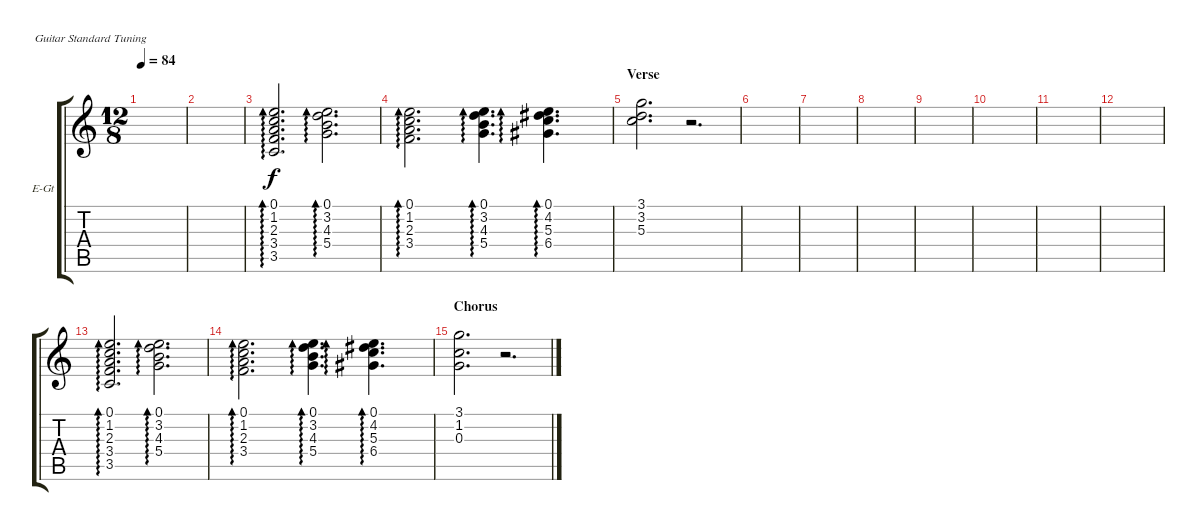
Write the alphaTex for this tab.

\defaultSystemsLayout 4
\bracketExtendMode groupsimilarinstruments
\firstSystemTrackNameOrientation horizontal
\otherSystemsTrackNameOrientation horizontal
\track ("Electric Guitar" "E-Gt") {instrument electricguitarclean}
\staff {score tabs}
\tuning (E4 B3 G3 D3 A2 E2)
\ts (12 8)
\tempo 84
\clef g2
\scale
0.333333
\ks c
|
\scale
0.333333 |
\scale
0.333333 (3.5 3.4 2.3 1.2 0.1).2{d ad 0} (5.4 4.3 3.2 0.1).2{d ad 0} |
\scale
0.333333 (3.4 2.3 1.2 0.1).2{d ad 0} (0.1 3.2 4.3 5.4).4{d ad 0} (6.4 5.3 4.2 0.1).4{d ad 0} |
\section ("" "Verse")
\scale
0.333333 (3.1 3.2 5.3).2{d} r.2{d} |
\scale
0.333333 |
\scale
0.333333 |
\scale
0.333333 |
\scale
0.333333 |
\scale
0.333333 |
\scale
0.333333 |
\scale
0.333333 |
\scale
0.333333 (3.5 3.4 2.3 1.2 0.1).2{d ad 0} (5.4 4.3 3.2 0.1).2{d ad 0} |
\scale
0.333333 (3.4 2.3 1.2 0.1).2{d ad 0} (0.1 3.2 4.3 5.4).4{d ad 0} (6.4 5.3 4.2 0.1).4{d ad 0} |
\section ("" "Chorus")
\scale
0.333333 (3.1 1.2 0.3).2{d} r.2{d} |
\scale
0.333333
